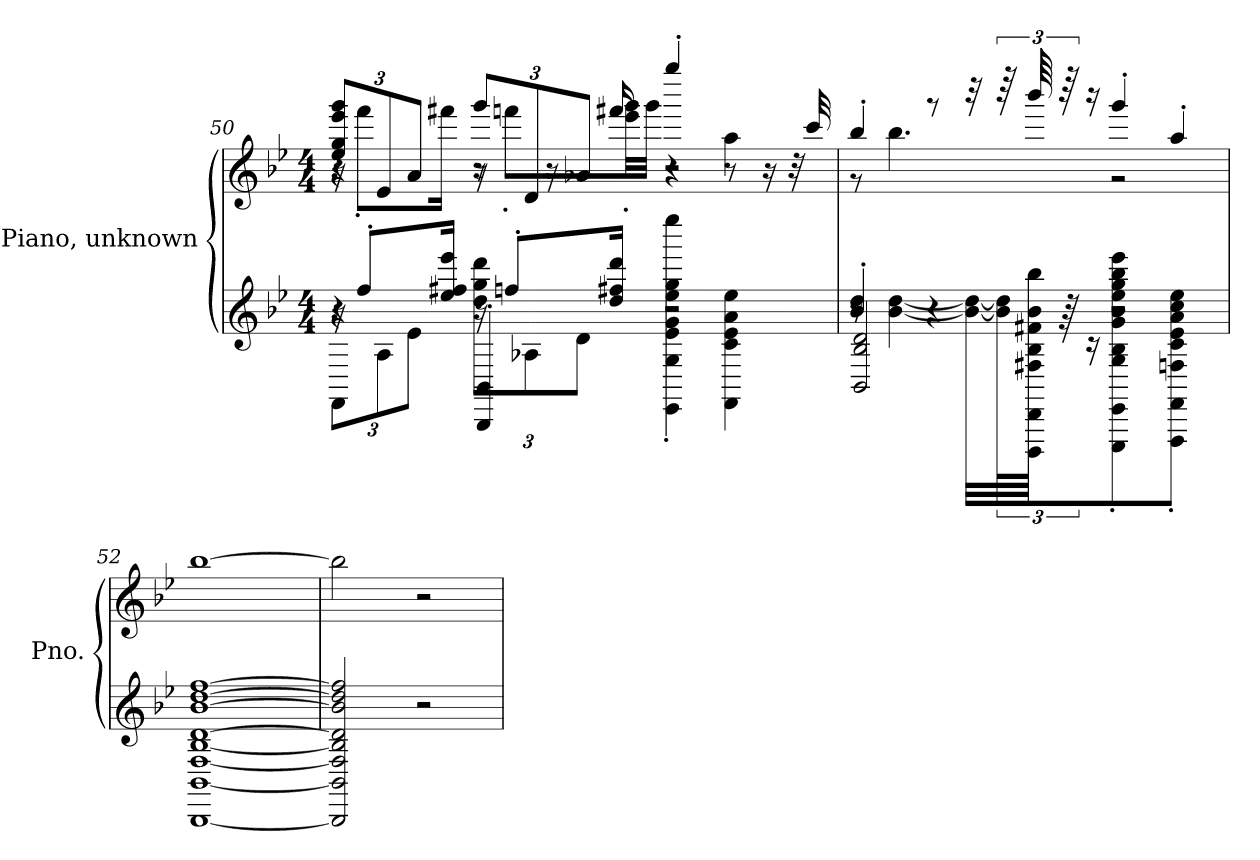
**kern	**kern
*part1	*part1
*staff2	*staff1
*I"Piano, unknown	*
*I'Pno.	*
!!LO:LB:g=z
*clefG2	*clefG2
*k[b-e-]	*k[b-e-]
*M4/4	*M4/4
=50	=50
*^	*^
*	*	*	*^
*	*Xbrackettup	*	*	*Xbrackettup
*	*^	*	*	*
16r	12FF\L	4r	4r	16r	12ee-/ 12gg/ 12eee-/ 12ggg/L
8ff'/L	.	.	.	8fff'\L	.
.	12A\	.	.	.	12e-/
.	12e-\J	.	.	.	12a/J
16ee-/ 16ff#X/ 16eee-/Jk	.	.	.	16fff#X\Jk	.
16r	12dd\ 12gg\ 12ddd\L	4BBB-/' 4BB-/'	8r	16r	12ggg/L
8ffn'/L	.	.	.	8fffn'\L	.
.	12A-X\	.	.	.	12d/
.	.	.	16r	.	.
.	12d\J	.	.	.	12a-X/J
16dd/ 16ff#X/ 16ddd/Jk	.	.	16fff#X/	32eee-\' 32ggg\'LL	.
.	.	.	.	32ggg\JJJ	.
2r	4EE-\' 4G\' 4e-\' 4g\' 4ee-\' 4gg\' 4eeee-\'	2r	2r	4r	4gggg'/
.	4FF\ 4c\ 4e-\ 4a\ 4ee-\	.	.	4aa\	8r
.	.	.	.	.	16r
.	.	.	.	.	32r
.	.	.	.	.	32ccc/
*	*	*	*	*v	*v
=51	=51	=51	=51	=51
4b-/' 4dd/'	8r	2BB-/ 2B-/ 2d/	4bb-'/	8r
.	[4b-\ [4dd\	.	.	4.bb-\
4r	.	.	8r	.
.	32b-\_ 32dd\_LLL	.	32r	.
*	*brackettup	*	*brackettup	*
.	96b-\] 96dd\]L	.	96r	.
.	96DDD\ 96DD\ 96F#X\ 96B-\ 96f#X\ 96b-\ 96bb-\JJJJ	.	96bbb-/	.
.	96r	.	96r	.
.	16r	.	16r	.
2r	4EEE-\' 4EE-\' 4G\' 4B-\' 4g\' 4b-\' 4ee-\' 4gg\' 4bb-\' 4eee-\'	2r	4ggg'/	2r
.	4FFF\' 4FF\' 4Fn\' 4c\' 4e-\' 4a\' 4cc\' 4ee-\'	.	4aa'/	.
*v	*v	*v	*	*
*	*v	*v
=52	=52
[1BBB- [1BB- [1F [1B- [1d [1b- [1dd [1ff	[1bb-
!!LO:LB:g=z
=53	=53
2BBB-/] 2BB-/] 2F/] 2B-/] 2d/] 2b-/] 2dd/] 2ff/]	2bb-\]
2r	2r
=	=
*-	*-
